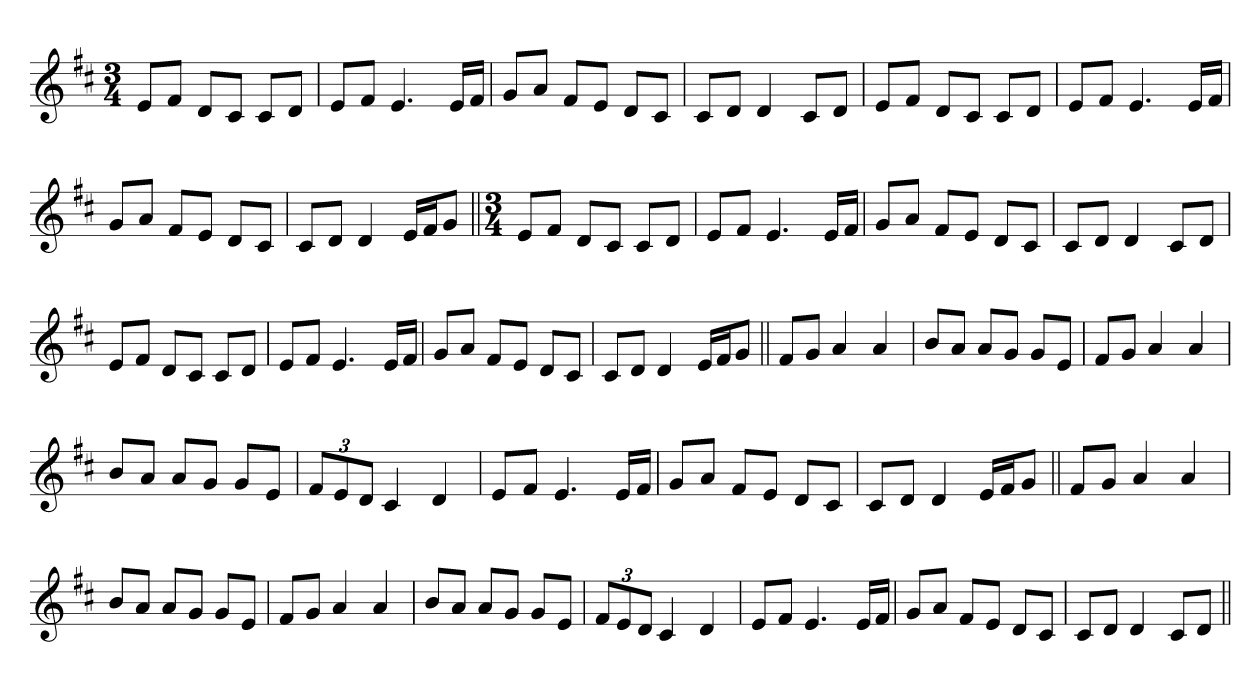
**kern
*part1
*staff1
*clefG2
*k[f#c#]
*D:
*M3/4
=1
8eL
8f#J
8dL
8c#J
8c#L
8dJ
=
8eL
8f#J
4.e
16eLL
16f#JJ
=
8gL
8aJ
8f#L
8eJ
8dL
8c#J
=
8c#L
8dJ
4d
8c#L
8dJ
=
8eL
8f#J
8dL
8c#J
8c#L
8dJ
=
8eL
8f#J
4.e
16eLL
16f#JJ
=
8gL
8aJ
8f#L
8eJ
8dL
8c#J
=
8c#L
8dJ
4d
16eLL
16f#J
8gJ
=||
*M3/4
8eL
8f#J
8dL
8c#J
8c#L
8dJ
=
8eL
8f#J
4.e
16eLL
16f#JJ
=
8gL
8aJ
8f#L
8eJ
8dL
8c#J
=
8c#L
8dJ
4d
8c#L
8dJ
=
8eL
8f#J
8dL
8c#J
8c#L
8dJ
=
8eL
8f#J
4.e
16eLL
16f#JJ
=
8gL
8aJ
8f#L
8eJ
8dL
8c#J
=
8c#L
8dJ
4d
16eLL
16f#J
8gJ
=||
8f#L
8gJ
4a
4a
=
8bL
8aJ
8aL
8gJ
8gL
8eJ
=
8f#L
8gJ
4a
4a
=
8bL
8aJ
8aL
8gJ
8gL
8eJ
=
12f#L
12e
12dJ
4c#
4d
=
8eL
8f#J
4.e
16eLL
16f#JJ
=
8gL
8aJ
8f#L
8eJ
8dL
8c#J
=
8c#L
8dJ
4d
16eLL
16f#J
8gJ
=||
8f#L
8gJ
4a
4a
=
8bL
8aJ
8aL
8gJ
8gL
8eJ
=
8f#L
8gJ
4a
4a
=
8bL
8aJ
8aL
8gJ
8gL
8eJ
=
12f#L
12e
12dJ
4c#
4d
=
8eL
8f#J
4.e
16eLL
16f#JJ
=
8gL
8aJ
8f#L
8eJ
8dL
8c#J
=
8c#L
8dJ
4d
8c#L
8dJ
=||
*-
